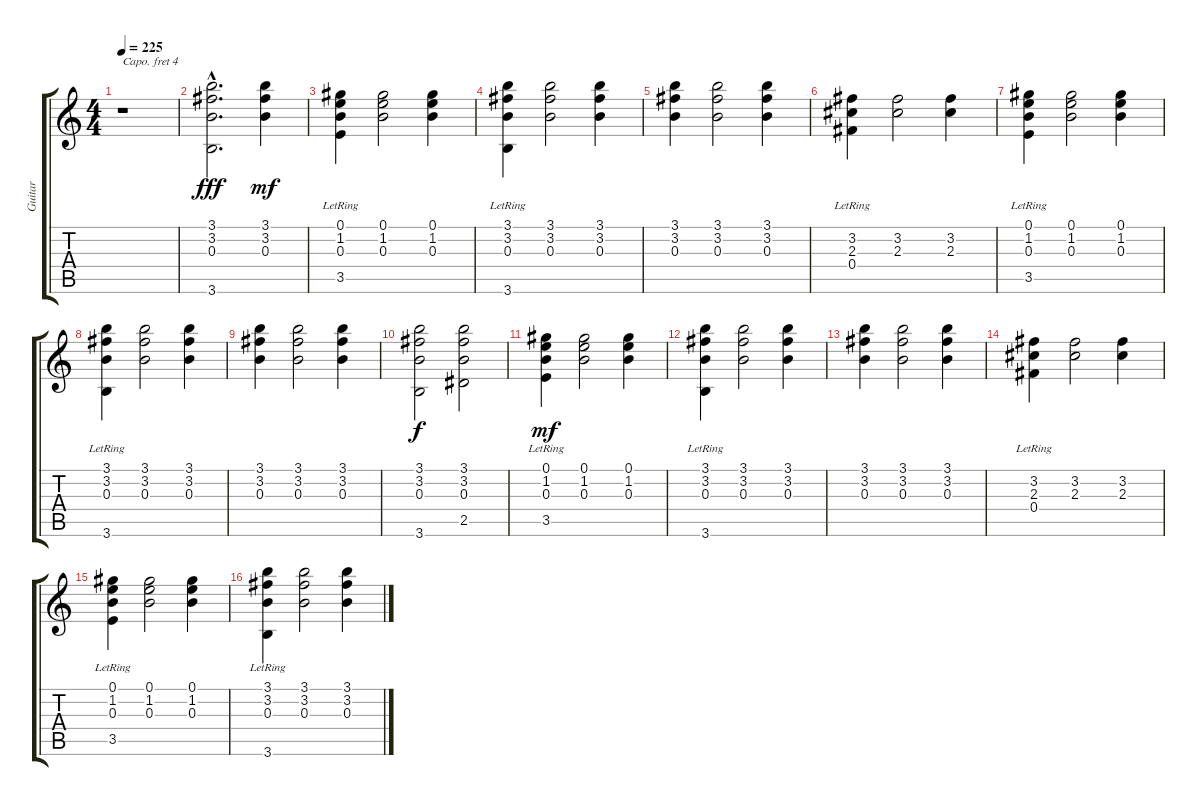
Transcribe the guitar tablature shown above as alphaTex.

\track ("Guitar" "Guitar") {instrument acousticguitarnylon}
\staff {score tabs}
\capo 4
\tuning (E4 B3 G3 D3 A2 E2) {hide}
\ts (4 4)
\tempo 225
\clef g2
\ks c
r.1{dy fff instrument acousticguitarnylon} |
(3.1{hac} 3.2{hac} 0.3{hac} 3.6{hac}).2{d} (3.1 3.2 0.3).4{dy mf} |
(0.1{lr} 1.2{lr} 0.3{lr} 3.5{lr}).4 (0.1 1.2 0.3).2 (0.1 1.2 0.3).4 |
(3.1{lr} 3.2{lr} 0.3{lr} 3.6{lr}).4 (3.1 3.2 0.3).2 (3.1 3.2 0.3).4 |
(3.1 3.2 0.3).4 (3.1 3.2 0.3).2 (3.1 3.2 0.3).4 |
(3.2{lr} 2.3{lr} 0.4{lr}).4 (3.2 2.3).2 (3.2 2.3).4 |
(0.1{lr} 1.2{lr} 0.3{lr} 3.5{lr}).4 (0.1 1.2 0.3).2 (0.1 1.2 0.3).4 |
(3.1{lr} 3.2{lr} 0.3{lr} 3.6{lr}).4 (3.1 3.2 0.3).2 (3.1 3.2 0.3).4 |
(3.1 3.2 0.3).4 (3.1 3.2 0.3).2 (3.1 3.2 0.3).4 |
(3.1 3.2 0.3 3.6).2{dy f} (3.1 3.2 0.3 2.5).2 |
(0.1{lr} 1.2{lr} 0.3{lr} 3.5{lr}).4{dy mf} (0.1 1.2 0.3).2 (0.1 1.2 0.3).4 |
(3.1{lr} 3.2{lr} 0.3{lr} 3.6{lr}).4 (3.1 3.2 0.3).2 (3.1 3.2 0.3).4 |
(3.1 3.2 0.3).4 (3.1 3.2 0.3).2 (3.1 3.2 0.3).4 |
(3.2{lr} 2.3{lr} 0.4{lr}).4 (3.2 2.3).2 (3.2 2.3).4 |
(0.1{lr} 1.2{lr} 0.3{lr} 3.5{lr}).4 (0.1 1.2 0.3).2 (0.1 1.2 0.3).4 |
(3.1{lr} 3.2{lr} 0.3{lr} 3.6{lr}).4 (3.1 3.2 0.3).2 (3.1 3.2 0.3).4
